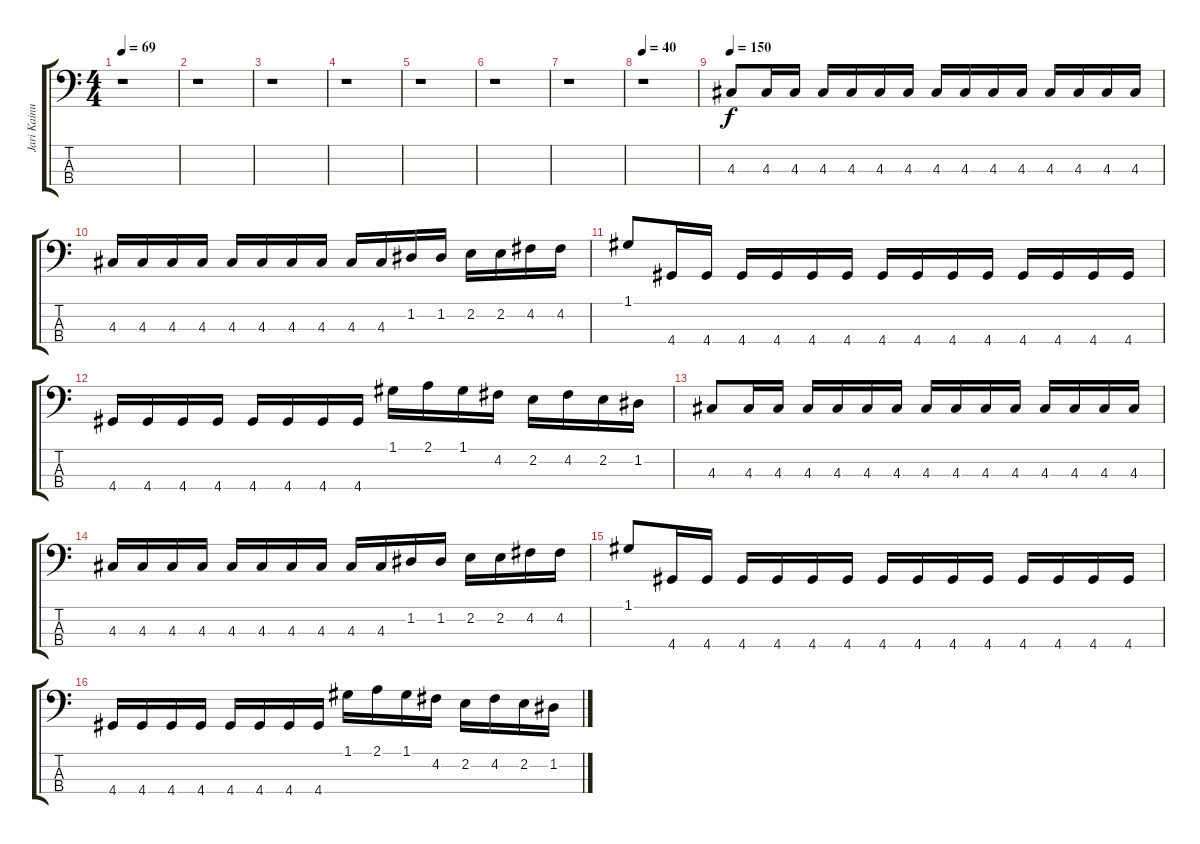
\track ("Jari Kainulainen" "Jari Kainu") {instrument electricbasspick}
\staff {score tabs}
\tuning (G2 D2 A1 E1) {hide}
\ts (4 4)
\tempo 69
\clef f4
\ks c
r.1{dy f} |
r.1 |
r.1 |
r.1 |
r.1 |
r.1 |
r.1 |
\tempo 40
r.1 |
\tempo 150
4.3.8 4.3.16 4.3.16 4.3.16 4.3.16 4.3.16 4.3.16 4.3.16 4.3.16 4.3.16 4.3.16 4.3.16 4.3.16 4.3.16 4.3.16 |
4.3.16 4.3.16 4.3.16 4.3.16 4.3.16 4.3.16 4.3.16 4.3.16 4.3.16 4.3.16 1.2.16 1.2.16 2.2.16 2.2.16 4.2.16 4.2.16 |
1.1.8 4.4.16 4.4.16 4.4.16 4.4.16 4.4.16 4.4.16 4.4.16 4.4.16 4.4.16 4.4.16 4.4.16 4.4.16 4.4.16 4.4.16 |
4.4.16 4.4.16 4.4.16 4.4.16 4.4.16 4.4.16 4.4.16 4.4.16 1.1.16 2.1.16 1.1.16 4.2.16 2.2.16 4.2.16 2.2.16 1.2.16 |
4.3.8 4.3.16 4.3.16 4.3.16 4.3.16 4.3.16 4.3.16 4.3.16 4.3.16 4.3.16 4.3.16 4.3.16 4.3.16 4.3.16 4.3.16 |
4.3.16 4.3.16 4.3.16 4.3.16 4.3.16 4.3.16 4.3.16 4.3.16 4.3.16 4.3.16 1.2.16 1.2.16 2.2.16 2.2.16 4.2.16 4.2.16 |
1.1.8 4.4.16 4.4.16 4.4.16 4.4.16 4.4.16 4.4.16 4.4.16 4.4.16 4.4.16 4.4.16 4.4.16 4.4.16 4.4.16 4.4.16 |
4.4.16 4.4.16 4.4.16 4.4.16 4.4.16 4.4.16 4.4.16 4.4.16 1.1.16 2.1.16 1.1.16 4.2.16 2.2.16 4.2.16 2.2.16 1.2.16
